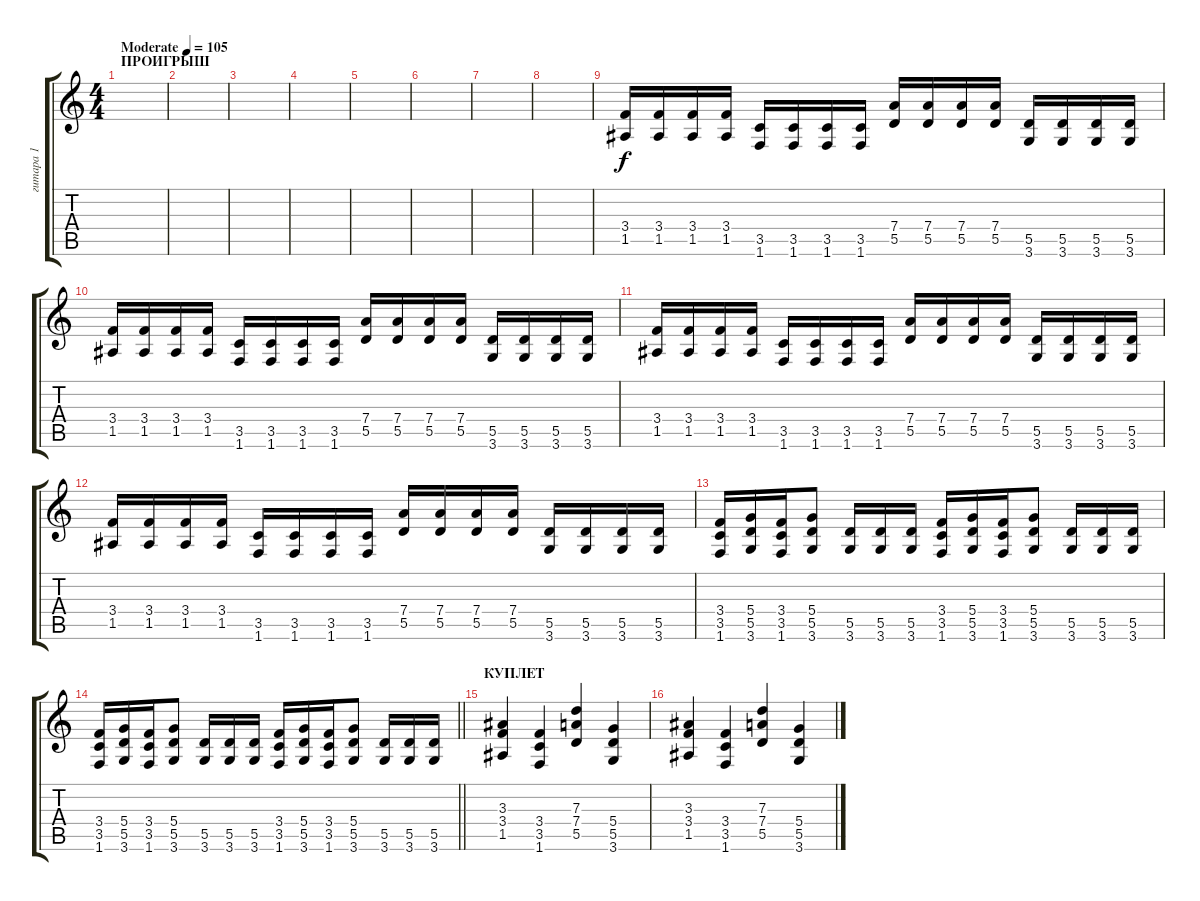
\track ("гитара 1" "гитара 1") {instrument distortionguitar}
\staff {score tabs}
\tuning (E4 B3 G3 D3 A2 E2) {hide}
\ts (4 4)
\section ("" "ПРОИГРЫШ")
\tempo (105 "Moderate")
\clef g2
\ks c
|
|
|
|
|
|
|
|
(3.4 1.5).16 (3.4 1.5).16 (3.4 1.5).16 (3.4 1.5).16 (3.5 1.6).16 (3.5 1.6).16 (3.5 1.6).16 (3.5 1.6).16 (7.4 5.5).16 (7.4 5.5).16 (7.4 5.5).16 (7.4 5.5).16 (5.5 3.6).16 (5.5 3.6).16 (5.5 3.6).16 (5.5 3.6).16 |
(3.4 1.5).16 (3.4 1.5).16 (3.4 1.5).16 (3.4 1.5).16 (3.5 1.6).16 (3.5 1.6).16 (3.5 1.6).16 (3.5 1.6).16 (7.4 5.5).16 (7.4 5.5).16 (7.4 5.5).16 (7.4 5.5).16 (5.5 3.6).16 (5.5 3.6).16 (5.5 3.6).16 (5.5 3.6).16 |
(3.4 1.5).16 (3.4 1.5).16 (3.4 1.5).16 (3.4 1.5).16 (3.5 1.6).16 (3.5 1.6).16 (3.5 1.6).16 (3.5 1.6).16 (7.4 5.5).16 (7.4 5.5).16 (7.4 5.5).16 (7.4 5.5).16 (5.5 3.6).16 (5.5 3.6).16 (5.5 3.6).16 (5.5 3.6).16 |
(3.4 1.5).16 (3.4 1.5).16 (3.4 1.5).16 (3.4 1.5).16 (3.5 1.6).16 (3.5 1.6).16 (3.5 1.6).16 (3.5 1.6).16 (7.4 5.5).16 (7.4 5.5).16 (7.4 5.5).16 (7.4 5.5).16 (5.5 3.6).16 (5.5 3.6).16 (5.5 3.6).16 (5.5 3.6).16 |
(3.4 3.5 1.6).16 (5.4 5.5 3.6).16 (3.4 3.5 1.6).16 (5.4 5.5 3.6).8 (5.5 3.6).16 (5.5 3.6).16 (5.5 3.6).16 (3.4 3.5 1.6).16 (5.4 5.5 3.6).16 (3.4 3.5 1.6).16 (5.4 5.5 3.6).8 (5.5 3.6).16 (5.5 3.6).16 (5.5 3.6).16 |
\barLineRight lightlight
(3.4 3.5 1.6).16 (5.4 5.5 3.6).16 (3.4 3.5 1.6).16 (5.4 5.5 3.6).8 (5.5 3.6).16 (5.5 3.6).16 (5.5 3.6).16 (3.4 3.5 1.6).16 (5.4 5.5 3.6).16 (3.4 3.5 1.6).16 (5.4 5.5 3.6).8 (5.5 3.6).16 (5.5 3.6).16 (5.5 3.6).16 |
\section ("" "КУПЛЕТ")
(3.3 3.4 1.5).4 (3.4 3.5 1.6).4 (7.3 7.4 5.5).4 (5.4 5.5 3.6).4 |
(3.3 3.4 1.5).4 (3.4 3.5 1.6).4 (7.3 7.4 5.5).4 (5.4 5.5 3.6).4
